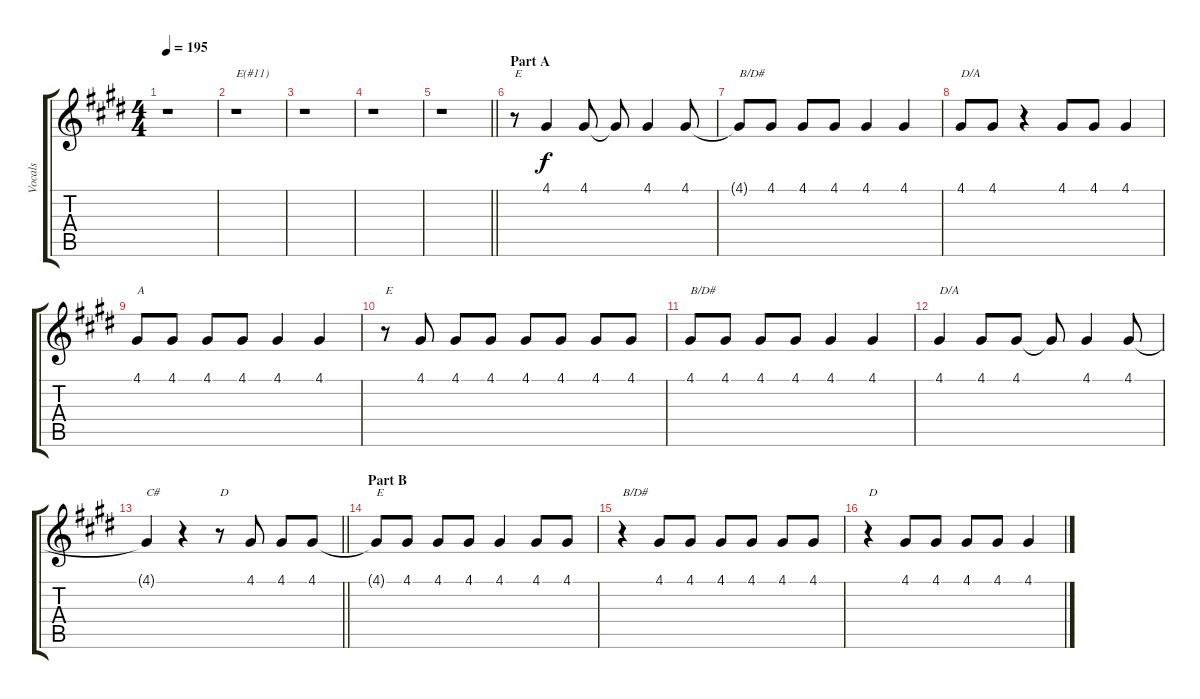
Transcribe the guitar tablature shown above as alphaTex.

\track ("Vocals" "Vocals") {instrument trumpet}
\staff {score tabs}
\tuning (E4 B3 G3 D3 A2 E2) {hide}
\ts (4 4)
\tempo 195
\clef g2
\ks e
r.1{dy f} |
r.1{txt "E(#11)"} |
r.1 |
r.1 |
\barLineRight lightlight
r.1 |
\section ("" "Part A")
r.8{txt "E"} 4.1.4 4.1.8 4.1{t}.8 4.1.4 4.1.8 |
4.1{t}.8{txt "B/D#"} 4.1.8 4.1.8 4.1.8 4.1.4 4.1.4 |
4.1.8{txt "D/A"} 4.1.8 r.4 4.1.8 4.1.8 4.1.4 |
4.1.8{txt "A"} 4.1.8 4.1.8 4.1.8 4.1.4 4.1.4 |
r.8{txt "E"} 4.1.8 4.1.8 4.1.8 4.1.8 4.1.8 4.1.8 4.1.8 |
4.1.8{txt "B/D#"} 4.1.8 4.1.8 4.1.8 4.1.4 4.1.4 |
4.1.4{txt "D/A"} 4.1.8 4.1.8 4.1{t}.8 4.1.4 4.1.8 |
\barLineRight lightlight
4.1{t}.4{txt "C#"} r.4 r.8{txt "D"} 4.1.8 4.1.8 4.1.8 |
\section ("" "Part B")
4.1{t}.8{txt "E"} 4.1.8 4.1.8 4.1.8 4.1.4 4.1.8 4.1.8 |
r.4{txt "B/D#"} 4.1.8 4.1.8 4.1.8 4.1.8 4.1.8 4.1.8 |
r.4{txt "D"} 4.1.8 4.1.8 4.1.8 4.1.8 4.1.4
